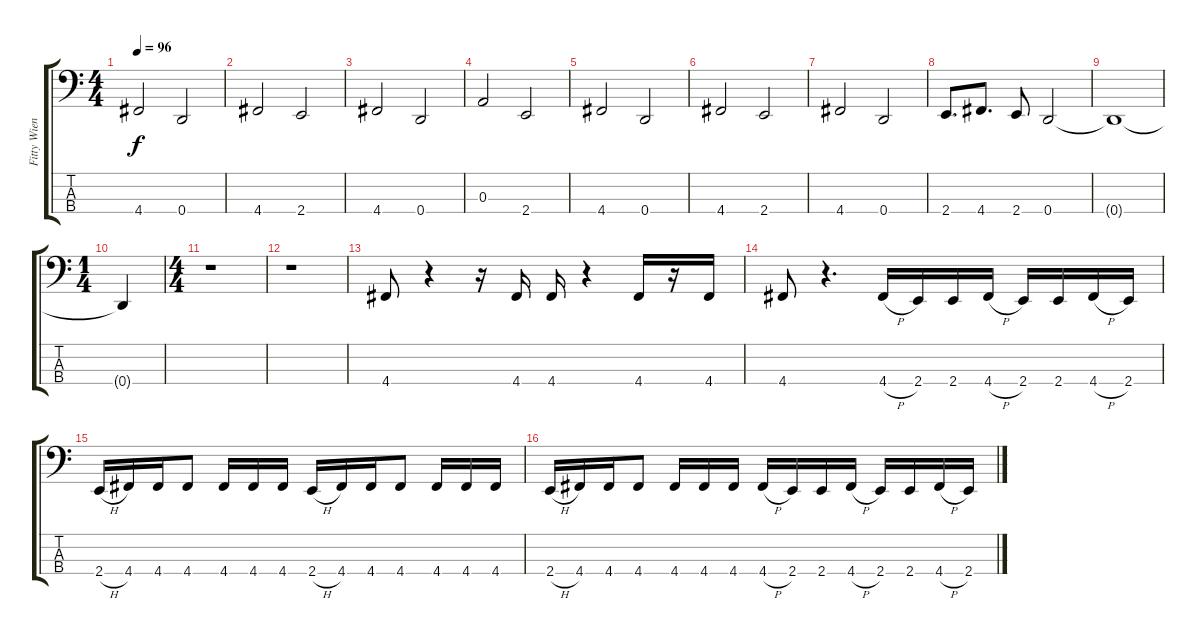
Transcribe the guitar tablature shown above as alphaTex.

\track ("Fitty Wienhold" "Fitty Wien") {instrument electricbassfinger}
\staff {score tabs}
\tuning (G2 D2 A1 D1) {hide}
\ts (4 4)
\tempo 96
\clef f4
\ks c
4.4.2{dy f instrument electricbassfinger} 0.4.2 |
4.4.2 2.4.2 |
4.4.2 0.4.2 |
0.3.2 2.4.2 |
4.4.2 0.4.2 |
4.4.2 2.4.2 |
4.4.2 0.4.2 |
2.4.8{d} 4.4.8{d} 2.4.8 0.4.2 |
0.4{t}.1 |
\ts (1 4)
0.4{t}.4 |
\ts (4 4)
r.1 |
r.1 |
4.4.8 r.4 r.16 4.4.16 4.4.16 r.4 4.4.16 r.16 4.4.16 |
4.4.8 r.4{d} 4.4{h}.16 2.4.16 2.4.16 4.4{h}.16 2.4.16 2.4.16 4.4{h}.16 2.4.16 |
2.4{h}.16 4.4.16 4.4.16 4.4.8 4.4.16 4.4.16 4.4.16 2.4{h}.16 4.4.16 4.4.16 4.4.8 4.4.16 4.4.16 4.4.16 |
2.4{h}.16 4.4.16 4.4.16 4.4.8 4.4.16 4.4.16 4.4.16 4.4{h}.16 2.4.16 2.4.16 4.4{h}.16 2.4.16 2.4.16 4.4{h}.16 2.4.16
